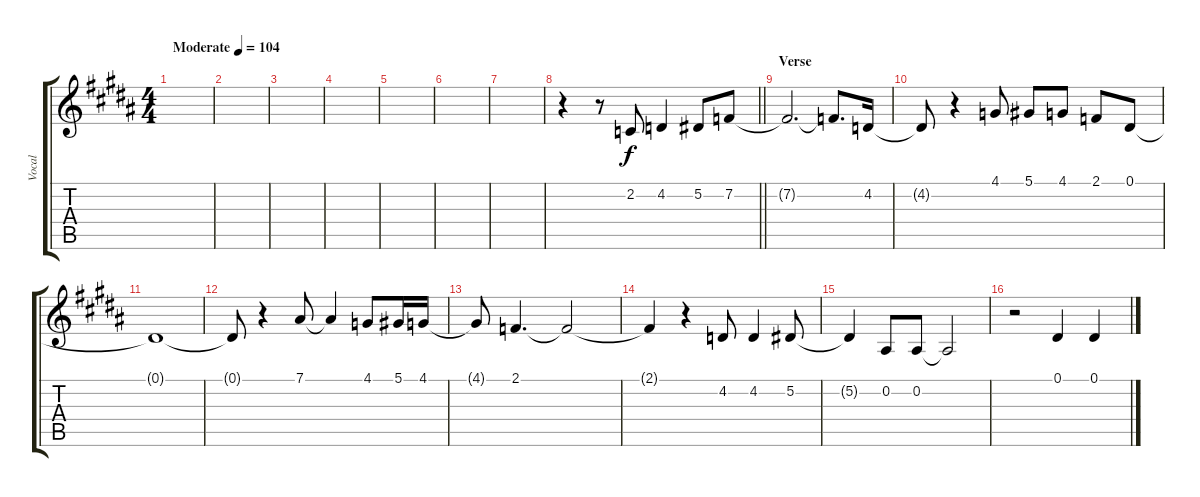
\track ("Vocal" "Vocal") {instrument clarinet}
\staff {score tabs}
\tuning (Eb4 Bb3 Gb3 Db3 Ab2 Eb2) {hide}
\ts (4 4)
\tempo (104 "Moderate")
\clef g2
\ks b
|
|
|
|
|
|
|
\barLineRight lightlight
r.4 r.8 2.2.8 4.2.4 5.2.8 7.2.8 |
\section ("" "Verse")
7.2{t}.2{d} 7.2{t}.8{d} 4.2.16 |
4.2{t}.8 r.4 4.1.8 5.1.8 4.1.8 2.1.8 0.1.8 |
0.1{t}.1 |
0.1{t}.8 r.4 7.1.8 7.1{t}.4 4.1.8 5.1.16 4.1.16 |
4.1{t}.8 2.1.4{d} 2.1{t}.2 |
2.1{t}.4 r.4 4.2.8 4.2.4 5.2.8 |
5.2{t}.4 0.2.8 0.2.8 0.2{t}.2 |
r.2 0.1.4 0.1.4
